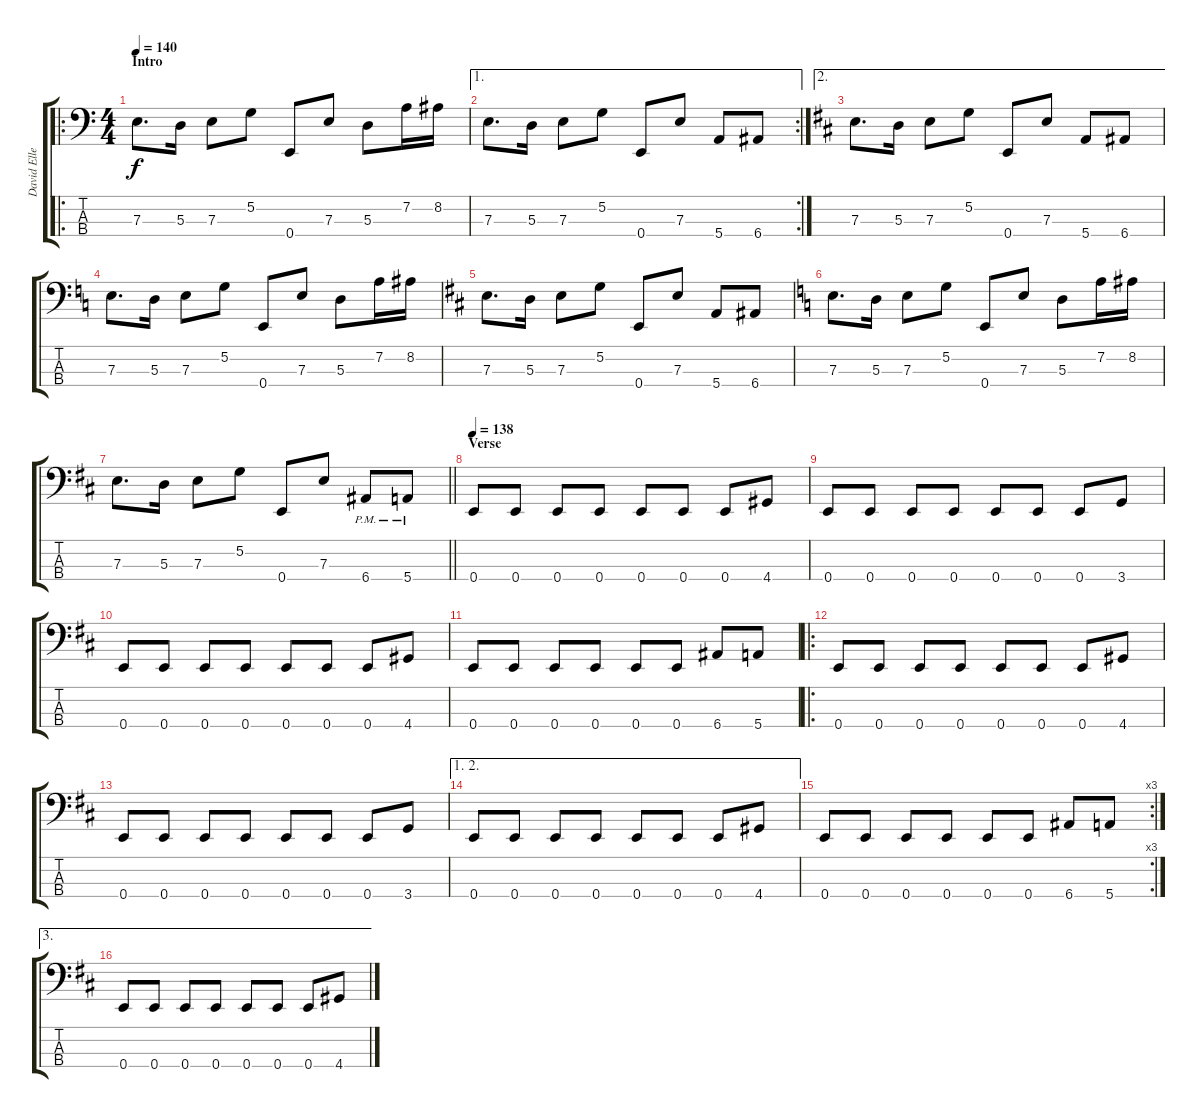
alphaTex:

\track ("David Ellefson" "David Elle") {instrument electricbasspick}
\staff {score tabs}
\tuning (G2 D2 A1 E1) {hide}
\ro
\ts (4 4)
\section ("" "Intro")
\tempo 140
\clef f4
\ks c
7.3.8{d dy f instrument electricbasspick} 5.3.16 7.3.8 5.2.8 0.4.8 7.3.8 5.3.8 7.2.16 8.2.16 |
\ae 1
\rc 2
7.3.8{d} 5.3.16 7.3.8 5.2.8 0.4.8 7.3.8 5.4.8 6.4.8 |
\ae 2
\ks d
7.3.8{d} 5.3.16 7.3.8 5.2.8 0.4.8 7.3.8 5.4.8 6.4.8 |
\ks c
7.3.8{d} 5.3.16 7.3.8 5.2.8 0.4.8 7.3.8 5.3.8 7.2.16 8.2.16 |
\ks d
7.3.8{d} 5.3.16 7.3.8 5.2.8 0.4.8 7.3.8 5.4.8 6.4.8 |
\ks c
7.3.8{d} 5.3.16 7.3.8 5.2.8 0.4.8 7.3.8 5.3.8 7.2.16 8.2.16 |
\barLineRight lightlight
\ks d
7.3.8{d} 5.3.16 7.3.8 5.2.8 0.4.8 7.3.8 6.4{pm}.8 5.4{pm}.8 |
\section ("" "Verse")
\tempo 138
0.4.8 0.4.8 0.4.8 0.4.8 0.4.8 0.4.8 0.4.8 4.4.8 |
0.4.8 0.4.8 0.4.8 0.4.8 0.4.8 0.4.8 0.4.8 3.4.8 |
0.4.8 0.4.8 0.4.8 0.4.8 0.4.8 0.4.8 0.4.8 4.4.8 |
0.4.8 0.4.8 0.4.8 0.4.8 0.4.8 0.4.8 6.4.8 5.4.8 |
\ro
0.4.8 0.4.8 0.4.8 0.4.8 0.4.8 0.4.8 0.4.8 4.4.8 |
0.4.8 0.4.8 0.4.8 0.4.8 0.4.8 0.4.8 0.4.8 3.4.8 |
\ae (1 2)
0.4.8 0.4.8 0.4.8 0.4.8 0.4.8 0.4.8 0.4.8 4.4.8 |
\rc 3
0.4.8 0.4.8 0.4.8 0.4.8 0.4.8 0.4.8 6.4.8 5.4.8 |
\ae 3
0.4.8 0.4.8 0.4.8 0.4.8 0.4.8 0.4.8 0.4.8 4.4.8
